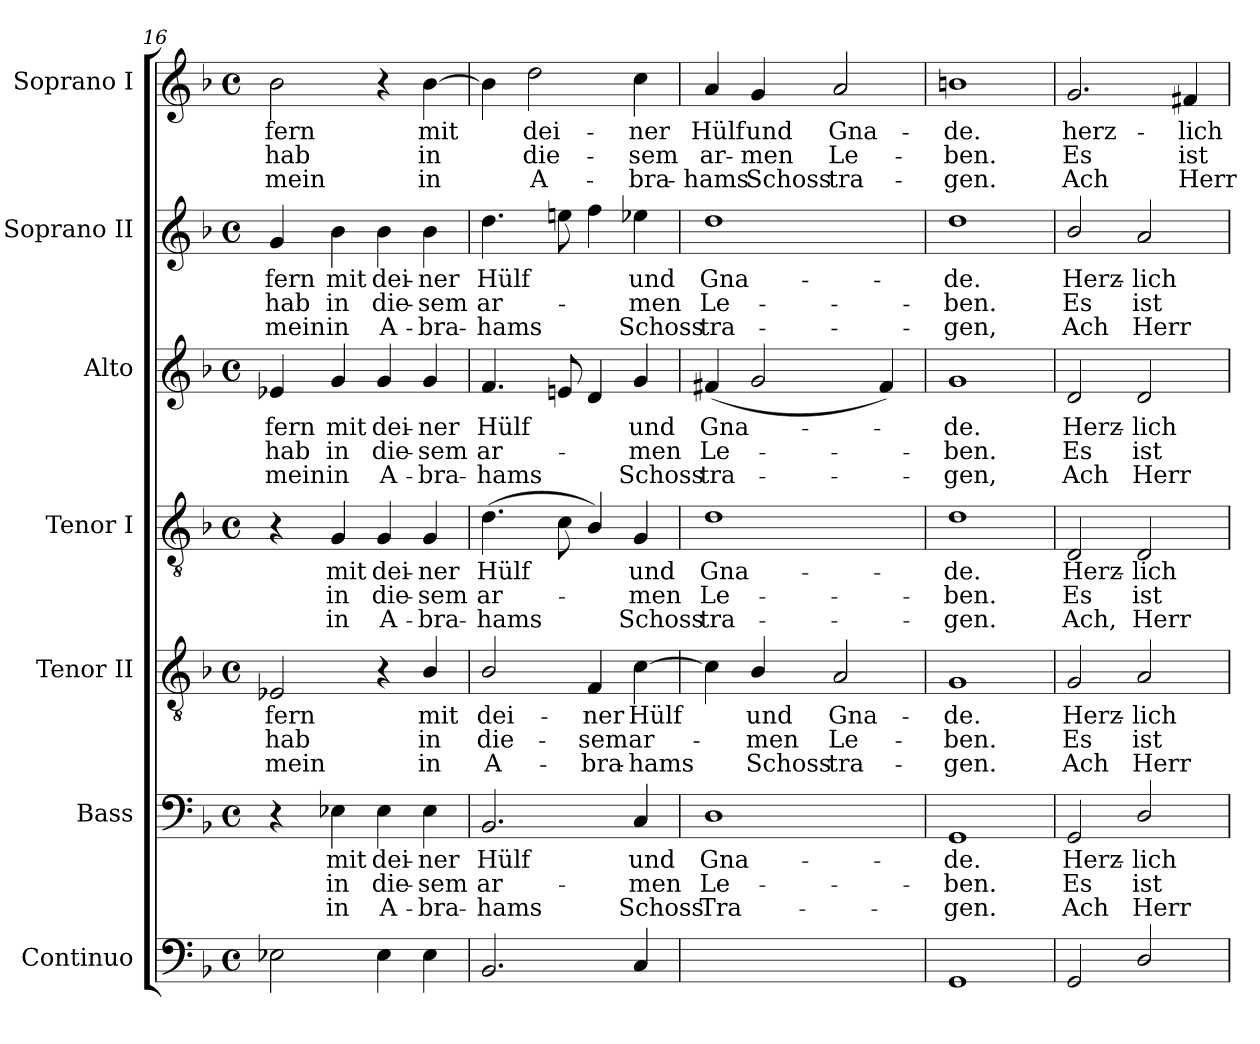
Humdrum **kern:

**kern	**text	**text	**kern	**text	**text	**text	**kern	**text	**text	**text	**kern	**text	**text	**text	**kern	**text	**text	**text	**kern	**text	**text	**text	**kern	**text	**text	**text
*part7	*part7	*part7	*part6	*part6	*part6	*part6	*part5	*part5	*part5	*part5	*part4	*part4	*part4	*part4	*part3	*part3	*part3	*part3	*part2	*part2	*part2	*part2	*part1	*part1	*part1	*part1
*staff7	*staff7	*staff7	*staff6	*staff6	*staff6	*staff6	*staff5	*staff5	*staff5	*staff5	*staff4	*staff4	*staff4	*staff4	*staff3	*staff3	*staff3	*staff3	*staff2	*staff2	*staff2	*staff2	*staff1	*staff1	*staff1	*staff1
*I"Continuo	*	*	*I"Bass	*	*	*	*I"Tenor II	*	*	*	*I"Tenor I	*	*	*	*I"Alto	*	*	*	*I"Soprano II	*	*	*	*I"Soprano I	*	*	*
*	*	*	*I'B	*	*	*	*I'T II	*	*	*	*I'T I	*	*	*	*I'A	*	*	*	*I'S II	*	*	*	*I'S I	*	*	*
!!LO:LB:g=z
*clefF4	*	*	*clefF4	*	*	*	*clefGv2	*	*	*	*clefGv2	*	*	*	*clefG2	*	*	*	*clefG2	*	*	*	*clefG2	*	*	*
*k[b-]	*	*	*k[b-]	*	*	*	*k[b-]	*	*	*	*k[b-]	*	*	*	*k[b-]	*	*	*	*k[b-]	*	*	*	*k[b-]	*	*	*
*F:	*	*	*F:	*	*	*	*F:	*	*	*	*F:	*	*	*	*F:	*	*	*	*F:	*	*	*	*F:	*	*	*
*M4/4	*	*	*M4/4	*	*	*	*M4/4	*	*	*	*M4/4	*	*	*	*M4/4	*	*	*	*M4/4	*	*	*	*M4/4	*	*	*
*met(c)	*	*	*met(c)	*	*	*	*met(c)	*	*	*	*met(c)	*	*	*	*met(c)	*	*	*	*met(c)	*	*	*	*met(c)	*	*	*
=16	=16	=16	=16	=16	=16	=16	=16	=16	=16	=16	=16	=16	=16	=16	=16	=16	=16	=16	=16	=16	=16	=16	=16	=16	=16	=16
!	!	!	!	!	!	!	!	!LO:LY:b	!LO:LY:b	!LO:LY:b	!	!	!	!	!	!LO:LY:b	!LO:LY:b	!LO:LY:b	!	!LO:LY:b	!LO:LY:b	!LO:LY:b	!	!LO:LY:b	!LO:LY:b	!LO:LY:b
2E-X	.	.	4r	.	.	.	2E-X	fern	hab	mein	4r	.	.	.	4e-X	fern	hab	mein	4g	fern	hab	mein	2b-	fern	hab	mein
!	!	!	!	!LO:LY:b	!LO:LY:b	!LO:LY:b	!	!	!	!	!	!LO:LY:b	!LO:LY:b	!LO:LY:b	!	!LO:LY:b	!LO:LY:b	!LO:LY:b	!	!LO:LY:b	!LO:LY:b	!LO:LY:b	!	!	!	!
.	.	.	4E-X	mit	in	in	.	.	.	.	4G	mit	in	in	4g	mit	in	in	4b-	mit	in	in	.	.	.	.
!	!	!	!	!LO:LY:b	!LO:LY:b	!LO:LY:b	!	!	!	!	!	!LO:LY:b	!LO:LY:b	!LO:LY:b	!	!LO:LY:b	!LO:LY:b	!LO:LY:b	!	!LO:LY:b	!LO:LY:b	!LO:LY:b	!	!	!	!
4E-	.	.	4E-	dei-	-die-	-A-	4r	.	.	.	4G	dei-	-die-	-A-	4g	dei-	-die-	-A-	4b-	dei-	-die-	-A-	4r	.	.	.
!	!	!	!	!LO:LY:b	!LO:LY:b	!LO:LY:b	!	!LO:LY:b	!LO:LY:b	!LO:LY:b	!	!LO:LY:b	!LO:LY:b	!LO:LY:b	!	!LO:LY:b	!LO:LY:b	!LO:LY:b	!	!LO:LY:b	!LO:LY:b	!LO:LY:b	!	!LO:LY:b	!LO:LY:b	!LO:LY:b
4E-	.	.	4E-	-ner	sem	bra-	4B-/	mit	in	in	4G	-ner	sem	bra-	4g	-ner	sem	bra-	4b-	-ner	sem	bra-	[4b-	mit	in	in
=17	=17	=17	=17	=17	=17	=17	=17	=17	=17	=17	=17	=17	=17	=17	=17	=17	=17	=17	=17	=17	=17	=17	=17	=17	=17	=17
!	!	!	!	!LO:LY:b	!LO:LY:b	!LO:LY:b	!	!LO:LY:b	!LO:LY:b	!LO:LY:b	!	!LO:LY:b	!LO:LY:b	!LO:LY:b	!	!LO:LY:b	!LO:LY:b	!LO:LY:b	!	!LO:LY:b	!LO:LY:b	!LO:LY:b	!	!	!	!
2.BB-	.	.	2.BB-	-Hülf	ar-	-hams	2B-/	dei-	-die-	-A-	(>4.d	-Hülf	ar-	hams	4.f	-Hülf	ar-	hams	4.dd	-Hülf	ar-	hams	4b-]	.	.	.
!	!	!	!	!	!	!	!	!	!	!	!	!	!	!	!	!	!	!	!	!	!	!	!	!LO:LY:b	!LO:LY:b	!LO:LY:b
.	.	.	.	.	.	.	.	.	.	.	.	.	.	.	.	.	.	.	.	.	.	.	2dd	dei-	-die-	-A-
.	.	.	.	.	.	.	.	.	.	.	8c	.	.	.	8en	.	.	.	8een	.	.	.	.	.	.	.
!	!	!	!	!	!	!	!	!LO:LY:b	!LO:LY:b	!LO:LY:b	!	!	!	!	!	!	!	!	!	!	!	!	!	!	!	!
.	.	.	.	.	.	.	4F	-ner	sem	bra-	4B-/)	.	.	.	4d	.	.	.	4ff	.	.	.	.	.	.	.
!	!	!	!	!LO:LY:b	!LO:LY:b	!LO:LY:b	!	!LO:LY:b	!LO:LY:b	!LO:LY:b	!	!LO:LY:b	!LO:LY:b	!LO:LY:b	!	!LO:LY:b	!LO:LY:b	!LO:LY:b	!	!LO:LY:b	!LO:LY:b	!LO:LY:b	!	!LO:LY:b	!LO:LY:b	!LO:LY:b
4C	.	.	4C	und	men	Schoss	[4c	-Hülf	ar-	hams	4G	und	men	Schoss	4g	und	men	Schoss	4ee-X	und	men	Schoss	4cc	-ner	sem	bra-
=18	=18	=18	=18	=18	=18	=18	=18	=18	=18	=18	=18	=18	=18	=18	=18	=18	=18	=18	=18	=18	=18	=18	=18	=18	=18	=18
!	!LO:LY:b	!	!	!LO:LY:b	!LO:LY:b	!LO:LY:b	!	!	!	!	!	!LO:LY:b	!LO:LY:b	!LO:LY:b	!	!LO:LY:b	!LO:LY:b	!LO:LY:b	!	!LO:LY:b	!LO:LY:b	!LO:LY:b	!	!LO:LY:b	!LO:LY:b	!LO:LY:b
[4Dyy	7	.	1D	Gna-	-Le-	-Tra-	4c]	.	.	.	1d	Gna-	-Le-	-tra-	(<4f#X	Gna-	Le-	tra-	1dd	Gna-	-Le-	-tra-	4a	-Hülf	ar-	-hams
!	!LO:LY:b	!LO:LY:b	!	!	!	!	!	!LO:LY:b	!LO:LY:b	!LO:LY:b	!	!	!	!	!	!	!	!	!	!	!	!	!	!LO:LY:b	!LO:LY:b	!LO:LY:b
4Dyy_	6	4	.	.	.	.	4B-/	und	men	Schoss	.	.	.	.	2g	.	.	.	.	.	.	.	4g	und	men	Schoss
!	!	!LO:LY:b	!	!	!	!	!	!LO:LY:b	!LO:LY:b	!LO:LY:b	!	!	!	!	!	!	!	!	!	!	!	!	!	!LO:LY:b	!LO:LY:b	!LO:LY:b
4Dyy_	.	4	.	.	.	.	2A	Gna-	-Le-	-tra-	.	.	.	.	.	.	.	.	.	.	.	.	2a	Gna-	-Le-	-tra-
4Dyy]	.	.	.	.	.	.	.	.	.	.	.	.	.	.	4f#)	.	.	.	.	.	.	.	.	.	.	.
=19	=19	=19	=19	=19	=19	=19	=19	=19	=19	=19	=19	=19	=19	=19	=19	=19	=19	=19	=19	=19	=19	=19	=19	=19	=19	=19
!	!	!	!	!LO:LY:b	!LO:LY:b	!LO:LY:b	!	!LO:LY:b	!LO:LY:b	!LO:LY:b	!	!LO:LY:b	!LO:LY:b	!LO:LY:b	!	!LO:LY:b	!LO:LY:b	!LO:LY:b	!	!LO:LY:b	!LO:LY:b	!LO:LY:b	!	!LO:LY:b	!LO:LY:b	!LO:LY:b
1GG	.	.	1GG	-de.	ben.	gen.	1G	-de.	ben.	gen.	1d	-de.	ben.	gen.	1g	de.	ben.	gen,	1dd	-de.	ben.	gen,	1bn	-de.	ben.	gen.
=20	=20	=20	=20	=20	=20	=20	=20	=20	=20	=20	=20	=20	=20	=20	=20	=20	=20	=20	=20	=20	=20	=20	=20	=20	=20	=20
!	!	!	!	!LO:LY:b	!LO:LY:b	!LO:LY:b	!	!LO:LY:b	!LO:LY:b	!LO:LY:b	!	!LO:LY:b	!LO:LY:b	!LO:LY:b	!	!LO:LY:b	!LO:LY:b	!LO:LY:b	!	!LO:LY:b	!LO:LY:b	!LO:LY:b	!	!LO:LY:b	!LO:LY:b	!LO:LY:b
2GG	.	.	2GG	Herz-	-Es	Ach	2G	Herz-	-Es	Ach	2D	Herz-	-Es	Ach,	2d	Herz-	-Es	Ach	2b-/	Herz-	-Es	Ach	2.g	herz-	-Es	Ach
!	!	!	!	!LO:LY:b	!LO:LY:b	!LO:LY:b	!	!LO:LY:b	!LO:LY:b	!LO:LY:b	!	!LO:LY:b	!LO:LY:b	!LO:LY:b	!	!LO:LY:b	!LO:LY:b	!LO:LY:b	!	!LO:LY:b	!LO:LY:b	!LO:LY:b	!	!	!	!
2D/	.	.	2D/	lich	ist	Herr	2A	lich	ist	Herr	2D	lich	ist	Herr	2d	lich	ist	Herr	2a	lich	ist	Herr	.	.	.	.
!	!	!	!	!	!	!	!	!	!	!	!	!	!	!	!	!	!	!	!	!	!	!	!	!LO:LY:b	!LO:LY:b	!LO:LY:b
.	.	.	.	.	.	.	.	.	.	.	.	.	.	.	.	.	.	.	.	.	.	.	4f#X	lich	ist	Herr
=	=	=	=	=	=	=	=	=	=	=	=	=	=	=	=	=	=	=	=	=	=	=	=	=	=	=
*-	*-	*-	*-	*-	*-	*-	*-	*-	*-	*-	*-	*-	*-	*-	*-	*-	*-	*-	*-	*-	*-	*-	*-	*-	*-	*-
